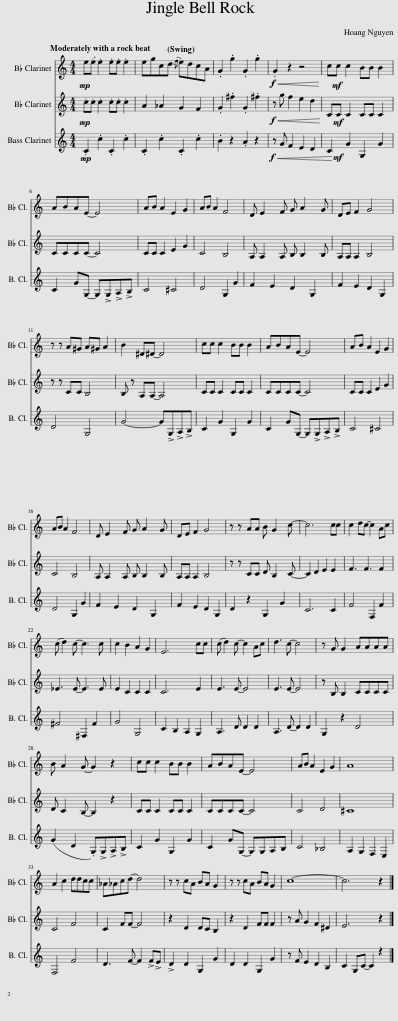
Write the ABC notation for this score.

X:1
%%score 1 2 3
L:1/8
Q:1/4=120
M:4/4
I:linebreak $
K:none
V:1 treble transpose=-2
V:2 treble transpose=-2
V:3 treble transpose=-14
V:1
[K:C]!mp! .e.e .e2 .e.e .e2 |[K:C] egcd{/f} edcA | .G2 .g2 .G2 .g2 |!f!!<(! .G2 z2 z4!<)! | c!mf!c c2 BB B2 |$ %5
 ABAE- E4 | AB A2 E2 G2 | AB A2 F4 | D E2 F G A2 G | DE F2 G4 |$ %10
 z z A^G A^G A2 | B2 ^D^D- D4 | cc c2 BB B2 | ABAE- E4 | AB A2 E2 G2 |$ %15
 AB A2 F4 | D E2 F G A2 G | DE F2 G4 | z z AA B G2 c- | c6 cc | %20
 c2 dc- c2 Ac |$ (c d2) c- c3 c | c2 B2 A2 G2 | E6 cc | (c d2) c- c2 Ac | %25
 d3 c- c4 | z G G2 AAAA |$ B A2 G- G2 z2 | cc c2 BB B2 | ABAE- E4 | %30
 AB A2 E2 G2 | A8 |$ A2 c2 ddcc | _A_Acd- d4 | z z cA BA G2 | %35
 z z cA BA G2 | c8- | c6 z2 |] %38
V:2
[K:C]!mp! .c.c .c2 .c.c .c2 |[K:C] A2 _A2 G2 F2 | .G2 .^f2 .G2 .^f2 |!f!!<(! z g f2 e2 d2!<)! | C!mf!C C2 CC C2 |$ %5
 CCCC- C4 | CC C2 E2 G2 | C4 B,4 | A, A,2 A, B, B,2 B, | A,A, A,2 B,4 |$ %10
 z z CC B,4 | B, z A,A,- A,4 | CC C2 CC C2 | CCCC- C4 | CC C2 E2 G2 |$ %15
 C4 B,4 | A, A,2 A, B, B,2 B, | A,A, A,2 B,4 | z z CC D B,2 C- | C2 D2 E2 E2 | %20
 F3 F3 F2 |$ _E3 E- E3 E | E2 C2 C2 C2 | C6 E2 | E3 E- E4 | %25
 E3 E- E4 | z B, B,2 CCCC |$ D C2 B,- B,2 z2 | CC C2 CC C2 | CCCC- C4 | %30
 C4 D4 | ^C8 |$ C4 F4 | C2 FF- F4 | z2 D2 DC B,2 | %35
 z2 D2 FF F2 | z A G2 F2 ^D2 | E6 z2 |] %38
V:3
[K:C]!mp! .C2 .c2 .C2 .c2 |[K:C] .C2 .c2 .C2 .c2 | .B2 z2 .A2 z2 |!f!!<(! z G F2 E2 D2!<)! |!mf! C2 G2 G,2 G2 |$ %5
 C2 GG,- G,!>!G,!>!A,!>!B, | C4 ^C4 | D4 G,2 G2 | F2 E2 D2 G,2 | F2 E2 D2 G,2 |$ %10
 D4 G,4 | G4- G!>!G,!>!A,!>!B, | C2 G2 G,2 G2 | C2 GG,- G,!>!G,!>!A,!>!B, | C4 ^C4 |$ %15
 D4 G,2 G2 | F2 E2 D2 G,2 | F2 E2 D2 G,2 | D2 z2 G,2 G2 | C6 C2 | %20
 F4 F,2 F2 |$ ^F4 ^F,2 F2 | G4 G,4 | C2 B,2 A,2 G,2 | A,3 D D2 D2 | %25
 A,3 D- D2 D2 | G,2 z2 D4 |$ (G2 D2 .G,)!>!G,!>!A,!>!B, | C2 G2 G,2 G2 | C2 GG,- G,G,A,B, | %30
 C4 _B,4 | A,2 G,2 F,2 E,2 |$ F,4 F4 | D3 F- F2 !>!F!>!E | !>!D2 D2 G,2 G2 | %35
 D2 D2 G,2 G2 | z F E2 D2 B,2 | C2 G,C- C2 z2 |] %38
